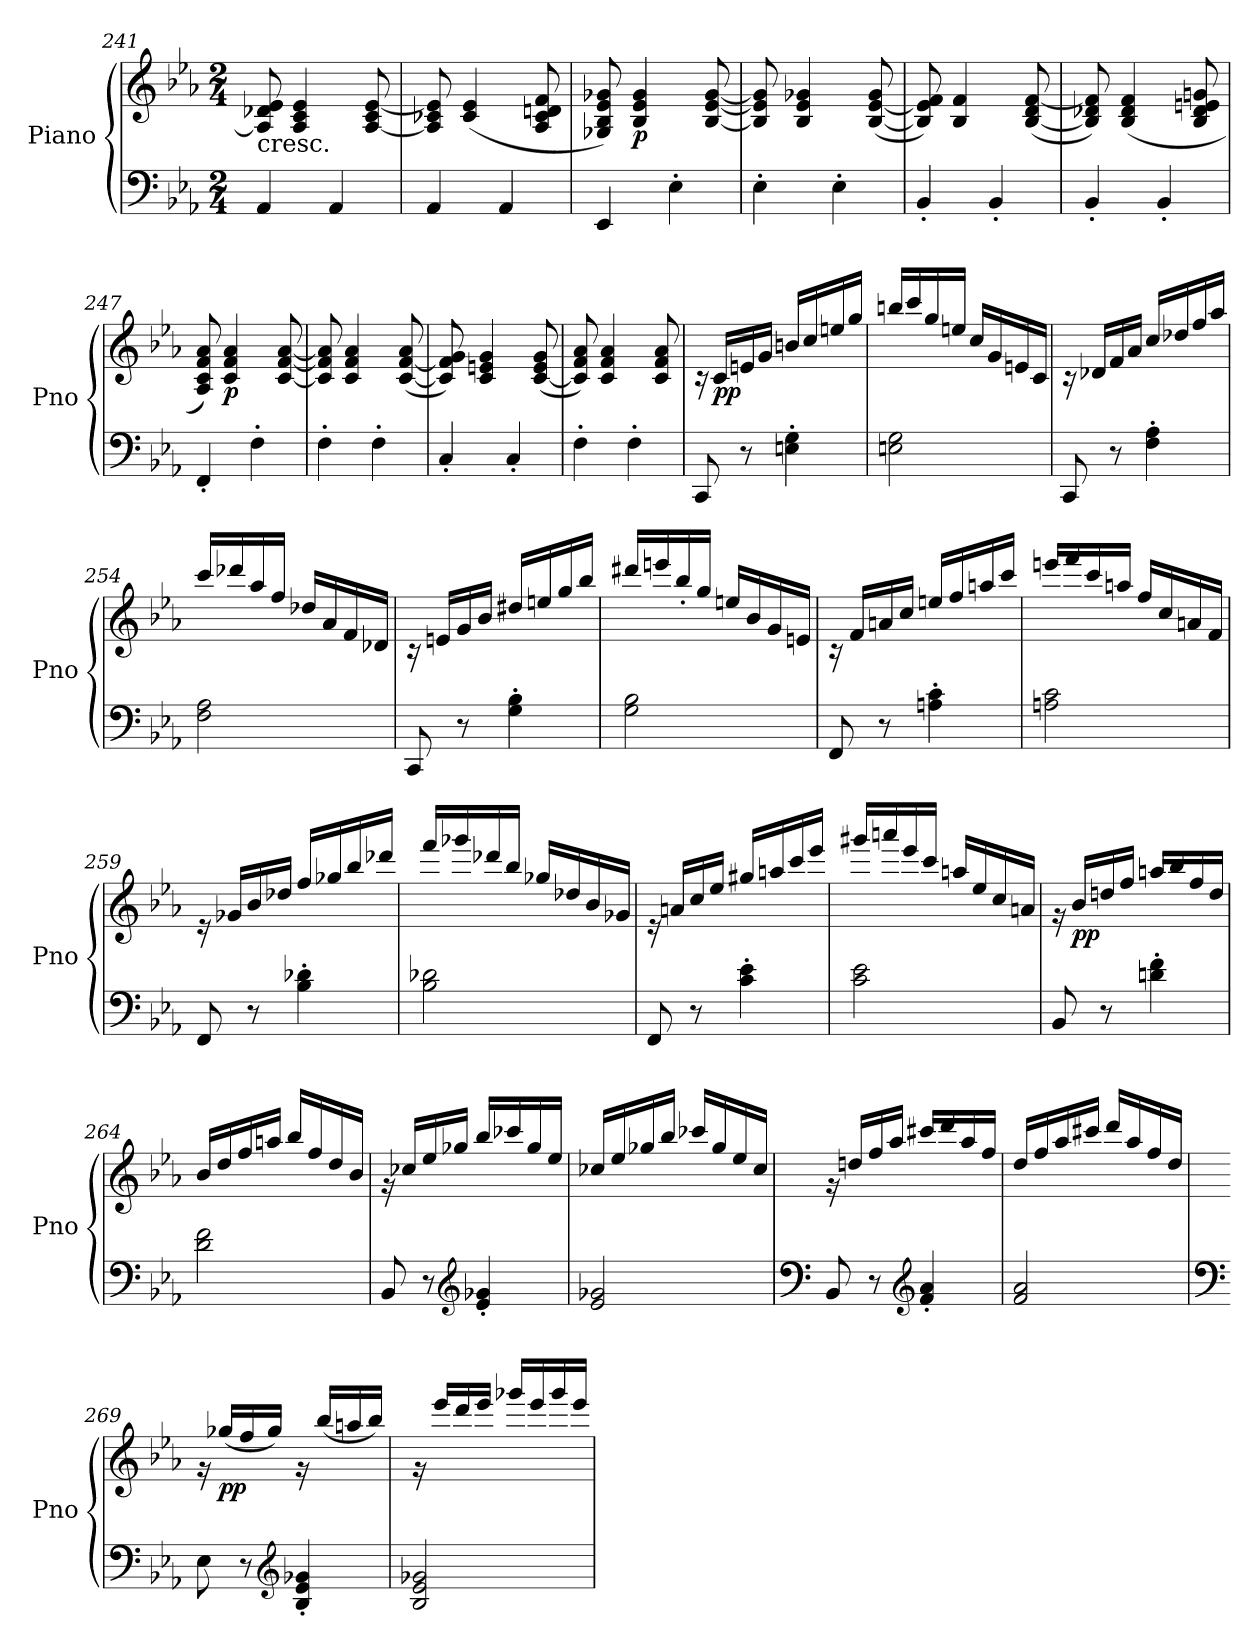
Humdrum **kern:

**kern	**kern	**dynam
*part1	*part1	*part1
*staff2	*staff1	*staff1/2
*I"Piano	*	*
*I'Pno	*	*
!!LO:PB:g=z
*clefF4	*clefG2	*
*k[b-e-a-]	*k[b-e-a-]	*
*c:	*c:	*
*M2/4	*M2/4	*
=241	=241	=241
*	*^	*
!	!LO:TX:b:t=cresc.	!	!
4AA-/	2ryy	8A-/] 8d-X/ 8e-/	.
.	.	4A-/ 4c/ 4e-/	.
4AA-/	.	.	.
.	.	[8A-/ 8c/ [8e-/	.
=242	=242	=242	=242
4AA-/	2ryy	8A-/] 8c-X/ 8e-/]	.
.	.	(>4c-/ 4e-/	.
4AA-/	.	.	.
.	.	8A-/ 8c-/ 8dn/ 8f/	.
=243	=243	=243	=243
4EE-/	2ryy	8G-X/ 8B-/ 8e-/ 8g-X/)	.
!	!	!	!LO:DY:b
.	.	4B-/ 4e-/ 4g-/	p
4E-'\	.	.	.
.	.	[8B-/ [8e-/ [8g-/	.
=244	=244	=244	=244
4E-'\	2ryy	8B-/] 8e-/] 8g-/]	.
.	.	4B-/ 4e-/ 4g-X/	.
4E-'\	.	.	.
.	.	(>[8B-/ [8e-/ 8g-/	.
=245	=245	=245	=245
4BB-'/	2ryy	8B-/] 8e-/] 8f/)	.
.	.	4B-/ 4f/	.
4BB-'/	.	.	.
.	.	(>[8B-/ 8d/ [8f/	.
=246	=246	=246	=246
4BB-'/	2ryy	8B-/] 8d-X/ 8f/])	.
.	.	(>4B-/ 4d-/ 4f/	.
4BB-'/	.	.	.
.	.	8B-/ 8d-/ 8en/ 8gn/	.
=247	=247	=247	=247
4FF'/	2ryy	8A-/ 8c/ 8f/ 8a-/)	.
!	!	!	!LO:DY:b
.	.	4c/ 4f/ 4a-/	p
4F'\	.	.	.
.	.	[8c/ [8f/ [8a-/	.
=248	=248	=248	=248
4F'\	2ryy	8c/] 8f/] 8a-/]	.
.	.	4c/ 4f/ 4a-/	.
4F'\	.	.	.
.	.	(>[8c/ [8f/ 8a-/	.
!!LO:LB:g=z	!!
=249	=249	=249	=249
4C'/	2ryy	8c/] 8f/] 8g/)	.
.	.	4c/ 4en/ 4g/	.
4C'/	.	.	.
.	.	(>[8c/ 8e/ 8g/	.
=250	=250	=250	=250
4F'\	2ryy	8c/] 8f/ 8a-/)	.
.	.	4c/ 4f/ 4a-/	.
4F'\	.	.	.
.	.	8c/ 8f/ 8a-/	.
=251	=251	=251	=251
8CC/	2ryy	16r	.
!	!	!	!LO:DY:b
.	.	16c/LL	pp
8r	.	16en/	.
.	.	16g/JJ	.
4En\' 4G\'	.	16bn/LL	.
.	.	16cc/	.
.	.	16een/	.
.	.	16gg/JJ	.
=252	=252	=252	=252
2En\ 2G\	2ryy	16bbn/LL	.
.	.	16ccc/	.
.	.	16gg/	.
.	.	16een/JJ	.
.	.	16cc/LL	.
.	.	16g/	.
.	.	16en/	.
.	.	16c/JJ	.
=253	=253	=253	=253
8CC/	2ryy	16r	.
.	.	16d-X/LL	.
8r	.	16f/	.
.	.	16a-/JJ	.
4F\' 4A-\'	.	16cc/LL	.
.	.	16dd-X/	.
.	.	16ff/	.
.	.	16aa-/JJ	.
!!LO:LB:g=z	!!
=254	=254	=254	=254
2F\ 2A-\	2ryy	16ccc/LL	.
.	.	16ddd-X/	.
.	.	16aa-/	.
.	.	16ff/JJ	.
.	.	16dd-X/LL	.
.	.	16a-/	.
.	.	16f/	.
.	.	16d-X/JJ	.
=255	=255	=255	=255
8CC/	2ryy	16r	.
.	.	16en/LL	.
8r	.	16g/	.
.	.	16b-/JJ	.
4G\' 4B-\'	.	16dd#X/LL	.
.	.	16een/	.
.	.	16gg/	.
.	.	16bb-/JJ	.
=256	=256	=256	=256
2G\ 2B-\	2ryy	16ddd#X/LL	.
.	.	16eeen/	.
.	.	16bb-'/	.
.	.	16gg/JJ	.
.	.	16een/LL	.
.	.	16b-/	.
.	.	16g/	.
.	.	16en/JJ	.
=257	=257	=257	=257
8FF/	2ryy	16r	.
.	.	16f/LL	.
8r	.	16an/	.
.	.	16cc/JJ	.
4An\' 4c\'	.	16een/LL	.
.	.	16ff/	.
.	.	16aan/	.
.	.	16ccc/JJ	.
!!LO:LB:g=z	!!
=258	=258	=258	=258
2An\ 2c\	2ryy	16eeen/LL	.
.	.	16fff/	.
.	.	16ccc/	.
.	.	16aan/JJ	.
.	.	16ff/LL	.
.	.	16cc/	.
.	.	16an/	.
.	.	16f/JJ	.
=259	=259	=259	=259
8FF/	2ryy	16r	.
.	.	16g-X/LL	.
8r	.	16b-/	.
.	.	16dd-X/JJ	.
4B-\' 4d-X\'	.	16ff/LL	.
.	.	16gg-X/	.
.	.	16bb-/	.
.	.	16ddd-X/JJ	.
=260	=260	=260	=260
2B-\ 2d-X\	2ryy	16fff/LL	.
.	.	16ggg-X/	.
.	.	16ddd-X/	.
.	.	16bb-/JJ	.
.	.	16gg-X/LL	.
.	.	16dd-X/	.
.	.	16b-/	.
.	.	16g-X/JJ	.
=261	=261	=261	=261
8FF/	2ryy	16r	.
.	.	16an/LL	.
8r	.	16cc/	.
.	.	16ee-/JJ	.
4c\' 4e-\'	.	16gg#X/LL	.
.	.	16aan/	.
.	.	16ccc/	.
.	.	16eee-/JJ	.
!!LO:LB:g=z	!!
=262	=262	=262	=262
2c\ 2e-\	2ryy	16ggg#X/LL	.
.	.	16aaan/	.
.	.	16eee-/	.
.	.	16ccc/JJ	.
.	.	16aan/LL	.
.	.	16ee-/	.
.	.	16cc/	.
.	.	16an/JJ	.
=263	=263	=263	=263
8BB-/	2ryy	16r	.
!	!	!	!LO:DY:b
.	.	16b-/LL	pp
8r	.	16ddn/	.
.	.	16ff/JJ	.
4dn\' 4f\'	.	16aan/LL	.
.	.	16bb-/	.
.	.	16ff/	.
.	.	16dd/JJ	.
=264	=264	=264	=264
2d\ 2f\	2ryy	16b-/LL	.
.	.	16dd/	.
.	.	16ff/	.
.	.	16aan/JJ	.
.	.	16bb-/LL	.
.	.	16ff/	.
.	.	16dd/	.
.	.	16b-/JJ	.
=265	=265	=265	=265
8BB-/	2ryy	16r	.
.	.	16cc-X/LL	.
8r	.	16ee-/	.
.	.	16gg-X/JJ	.
*clefG2	*	*	*
4e-/' 4g-X/'	.	16bb-/LL	.
.	.	16ccc-X/	.
.	.	16gg-/	.
.	.	16ee-/JJ	.
!!LO:LB:g=z	!!
=266	=266	=266	=266
2e-/ 2g-X/	2ryy	16cc-X/LL	.
.	.	16ee-/	.
.	.	16gg-X/	.
.	.	16bb-/JJ	.
.	.	16ccc-X/LL	.
.	.	16gg-/	.
.	.	16ee-/	.
.	.	16cc-/JJ	.
=267	=267	=267	=267
*clefF4	*	*	*
8BB-/	2ryy	16r	.
.	.	16ddn/LL	.
8r	.	16ff/	.
.	.	16aa-/JJ	.
*clefG2	*	*	*
4f/' 4a-/'	.	16ccc#X/LL	.
.	.	16ddd/	.
.	.	16aa-/	.
.	.	16ff/JJ	.
=268	=268	=268	=268
2f/ 2a-/	2ryy	16dd/LL	.
.	.	16ff/	.
.	.	16aa-/	.
.	.	16ccc#X/JJ	.
.	.	16ddd/LL	.
.	.	16aa-/	.
.	.	16ff/	.
.	.	16dd/JJ	.
=269	=269	=269	=269
*clefF4	*	*	*
8E-\	2ryy	16r	.
!	!	!	!LO:DY:b
.	.	(>16gg-X/LL	pp
8r	.	16ff/	.
.	.	16gg-/JJ)	.
*clefG2	*	*	*
4B-/' 4e-/' 4g-X/'	.	16r	.
.	.	(>16bb-/LL	.
.	.	16aan/	.
.	.	16bb-/JJ)	.
!!LO:PB:g=z	!!
=270	=270	=270	=270
2B-/ 2e-/ 2g-X/	2ryy	16r	.
.	.	16eee-/LL	.
.	.	16ddd/	.
.	.	16eee-/JJ	.
.	.	16ggg-X/LL	.
.	.	16eee-/	.
.	.	16ggg-/	.
.	.	16eee-/JJ	.
*	*v	*v	*
=	=	=
*-	*-	*-
